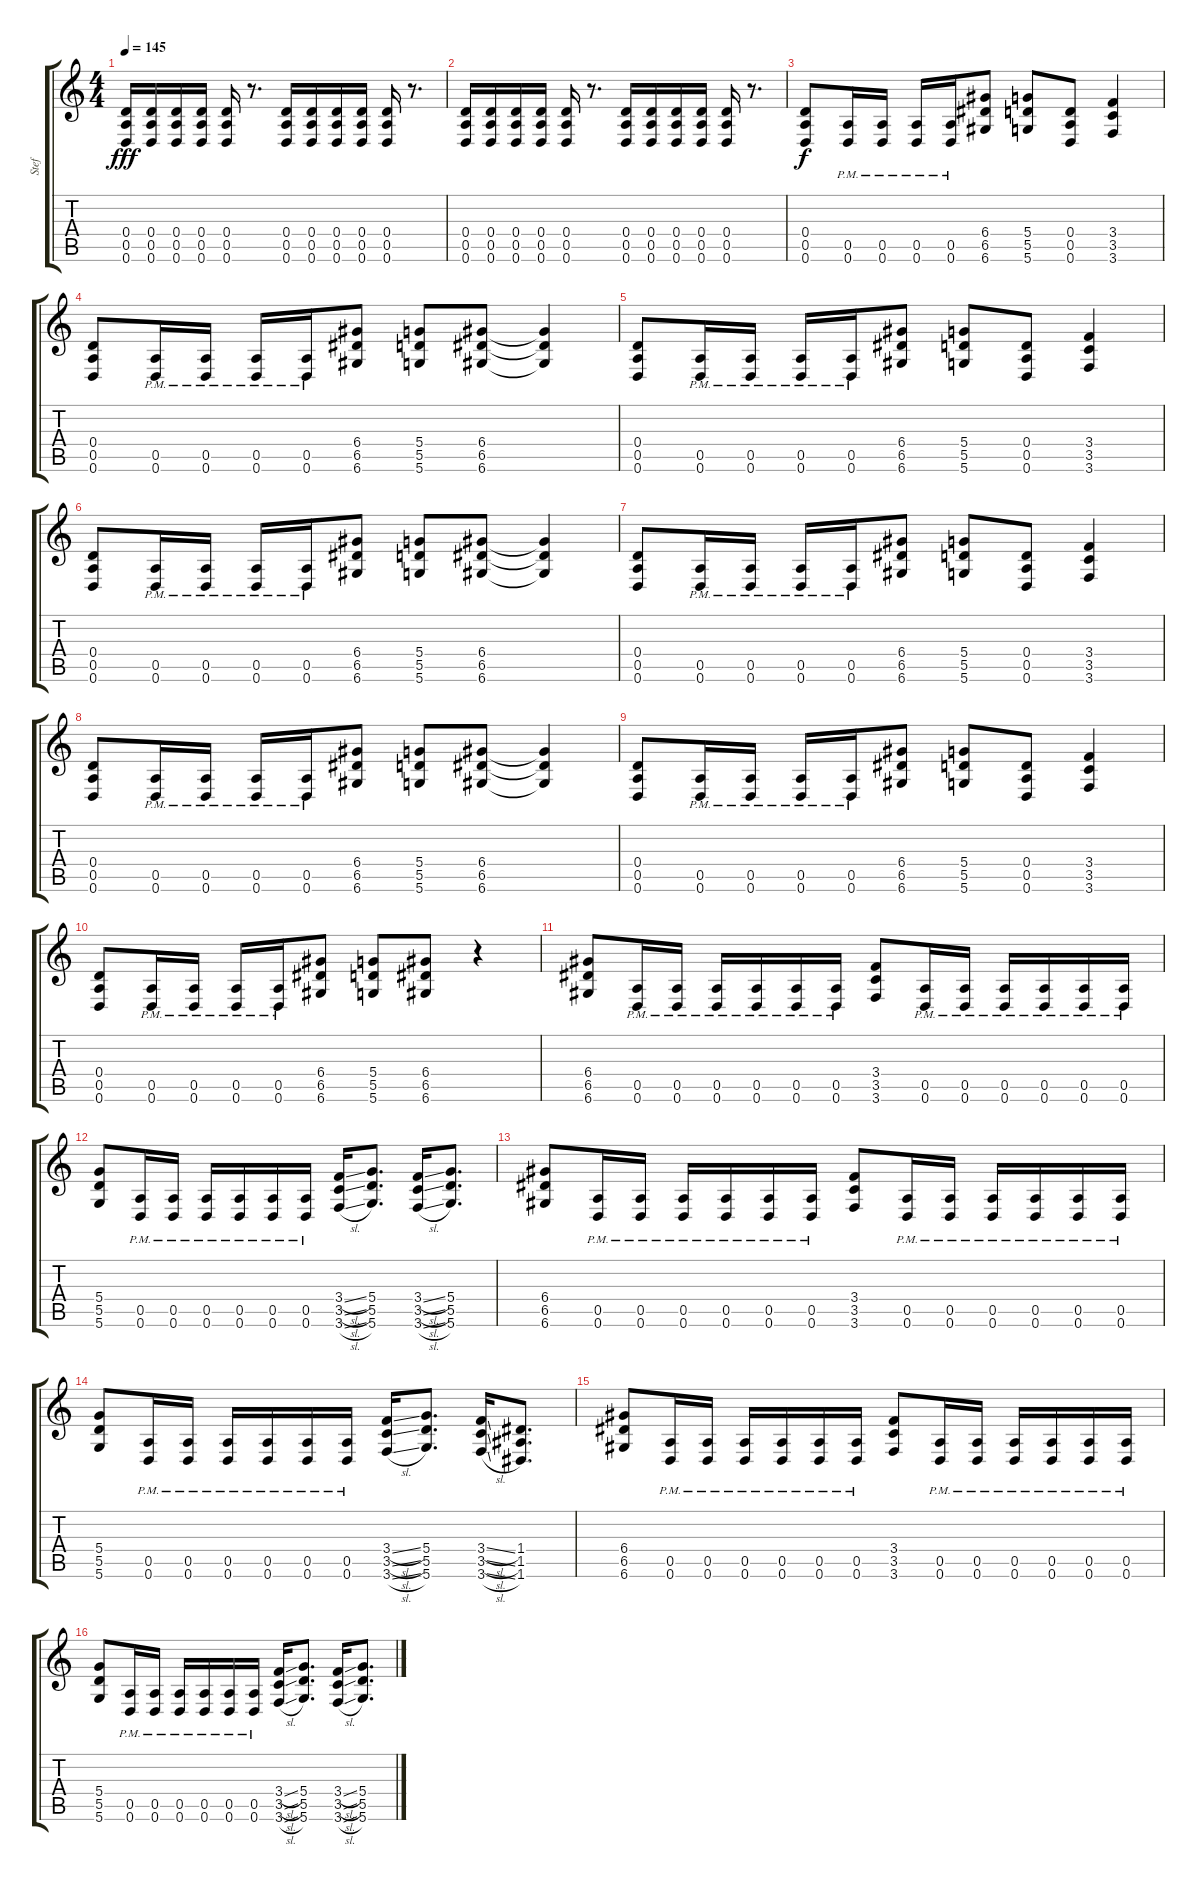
\track ("Stef" "Stef") {instrument distortionguitar}
\staff {score tabs}
\tuning (E4 B3 G3 D3 A2 D2) {hide}
\ts (4 4)
\tempo 145
\clef g2
\ks c
(0.4 0.5 0.6).16{dy fff} (0.4 0.5 0.6).16 (0.4 0.5 0.6).16 (0.4 0.5 0.6).16 (0.4 0.5 0.6).16 r.8{d} (0.4 0.5 0.6).16 (0.4 0.5 0.6).16 (0.4 0.5 0.6).16 (0.4 0.5 0.6).16 (0.4 0.5 0.6).16 r.8{d} |
(0.4 0.5 0.6).16 (0.4 0.5 0.6).16 (0.4 0.5 0.6).16 (0.4 0.5 0.6).16 (0.4 0.5 0.6).16 r.8{d} (0.4 0.5 0.6).16 (0.4 0.5 0.6).16 (0.4 0.5 0.6).16 (0.4 0.5 0.6).16 (0.4 0.5 0.6).16 r.8{d} |
(0.4 0.5 0.6).8{dy f} (0.5{pm} 0.6{pm}).16 (0.5{pm} 0.6{pm}).16 (0.5{pm} 0.6{pm}).16 (0.5{pm} 0.6{pm}).16 (6.4 6.5 6.6).8 (5.4 5.5 5.6).8 (0.4 0.5 0.6).8 (3.4 3.5 3.6).4 |
(0.4 0.5 0.6).8 (0.5{pm} 0.6{pm}).16 (0.5{pm} 0.6{pm}).16 (0.5{pm} 0.6{pm}).16 (0.5{pm} 0.6{pm}).16 (6.4 6.5 6.6).8 (5.4 5.5 5.6).8 (6.4 6.5 6.6).8 (6.4{t} 6.5{t} 6.6{t}).4 |
(0.4 0.5 0.6).8 (0.5{pm} 0.6{pm}).16 (0.5{pm} 0.6{pm}).16 (0.5{pm} 0.6{pm}).16 (0.5{pm} 0.6{pm}).16 (6.4 6.5 6.6).8 (5.4 5.5 5.6).8 (0.4 0.5 0.6).8 (3.4 3.5 3.6).4 |
(0.4 0.5 0.6).8 (0.5{pm} 0.6{pm}).16 (0.5{pm} 0.6{pm}).16 (0.5{pm} 0.6{pm}).16 (0.5{pm} 0.6{pm}).16 (6.4 6.5 6.6).8 (5.4 5.5 5.6).8 (6.4 6.5 6.6).8 (6.4{t} 6.5{t} 6.6{t}).4 |
(0.4 0.5 0.6).8 (0.5{pm} 0.6{pm}).16 (0.5{pm} 0.6{pm}).16 (0.5{pm} 0.6{pm}).16 (0.5{pm} 0.6{pm}).16 (6.4 6.5 6.6).8 (5.4 5.5 5.6).8 (0.4 0.5 0.6).8 (3.4 3.5 3.6).4 |
(0.4 0.5 0.6).8 (0.5{pm} 0.6{pm}).16 (0.5{pm} 0.6{pm}).16 (0.5{pm} 0.6{pm}).16 (0.5{pm} 0.6{pm}).16 (6.4 6.5 6.6).8 (5.4 5.5 5.6).8 (6.4 6.5 6.6).8 (6.4{t} 6.5{t} 6.6{t}).4 |
(0.4 0.5 0.6).8 (0.5{pm} 0.6{pm}).16 (0.5{pm} 0.6{pm}).16 (0.5{pm} 0.6{pm}).16 (0.5{pm} 0.6{pm}).16 (6.4 6.5 6.6).8 (5.4 5.5 5.6).8 (0.4 0.5 0.6).8 (3.4 3.5 3.6).4 |
(0.4 0.5 0.6).8 (0.5{pm} 0.6{pm}).16 (0.5{pm} 0.6{pm}).16 (0.5{pm} 0.6{pm}).16 (0.5{pm} 0.6{pm}).16 (6.4 6.5 6.6).8 (5.4 5.5 5.6).8 (6.4 6.5 6.6).8 r.4 |
(6.4 6.5 6.6).8 (0.5{pm} 0.6{pm}).16 (0.5{pm} 0.6{pm}).16 (0.5{pm} 0.6{pm}).16 (0.5{pm} 0.6{pm}).16 (0.5{pm} 0.6{pm}).16 (0.5{pm} 0.6{pm}).16 (3.4 3.5 3.6).8 (0.5{pm} 0.6{pm}).16 (0.5{pm} 0.6{pm}).16 (0.5{pm} 0.6{pm}).16 (0.5{pm} 0.6{pm}).16 (0.5{pm} 0.6{pm}).16 (0.5{pm} 0.6{pm}).16 |
(5.4 5.5 5.6).8 (0.5{pm} 0.6{pm}).16 (0.5{pm} 0.6{pm}).16 (0.5{pm} 0.6{pm}).16 (0.5{pm} 0.6{pm}).16 (0.5{pm} 0.6{pm}).16 (0.5{pm} 0.6{pm}).16 (3.4{sl} 3.5{sl} 3.6{sl}).16 (5.4 5.5 5.6).8{d} (3.4{sl} 3.5{sl} 3.6{sl}).16 (5.4 5.5 5.6).8{d} |
(6.4 6.5 6.6).8 (0.5{pm} 0.6{pm}).16 (0.5{pm} 0.6{pm}).16 (0.5{pm} 0.6{pm}).16 (0.5{pm} 0.6{pm}).16 (0.5{pm} 0.6{pm}).16 (0.5{pm} 0.6{pm}).16 (3.4 3.5 3.6).8 (0.5{pm} 0.6{pm}).16 (0.5{pm} 0.6{pm}).16 (0.5{pm} 0.6{pm}).16 (0.5{pm} 0.6{pm}).16 (0.5{pm} 0.6{pm}).16 (0.5{pm} 0.6{pm}).16 |
(5.4 5.5 5.6).8 (0.5{pm} 0.6{pm}).16 (0.5{pm} 0.6{pm}).16 (0.5{pm} 0.6{pm}).16 (0.5{pm} 0.6{pm}).16 (0.5{pm} 0.6{pm}).16 (0.5{pm} 0.6{pm}).16 (3.4{sl} 3.5{sl} 3.6{sl}).16 (5.4 5.5 5.6).8{d} (3.4{sl} 3.5{sl} 3.6{sl}).16 (1.4 1.5 1.6).8{d} |
(6.4 6.5 6.6).8 (0.5{pm} 0.6{pm}).16 (0.5{pm} 0.6{pm}).16 (0.5{pm} 0.6{pm}).16 (0.5{pm} 0.6{pm}).16 (0.5{pm} 0.6{pm}).16 (0.5{pm} 0.6{pm}).16 (3.4 3.5 3.6).8 (0.5{pm} 0.6{pm}).16 (0.5{pm} 0.6{pm}).16 (0.5{pm} 0.6{pm}).16 (0.5{pm} 0.6{pm}).16 (0.5{pm} 0.6{pm}).16 (0.5{pm} 0.6{pm}).16 |
(5.4 5.5 5.6).8 (0.5{pm} 0.6{pm}).16 (0.5{pm} 0.6{pm}).16 (0.5{pm} 0.6{pm}).16 (0.5{pm} 0.6{pm}).16 (0.5{pm} 0.6{pm}).16 (0.5{pm} 0.6{pm}).16 (3.4{sl} 3.5{sl} 3.6{sl}).16 (5.4 5.5 5.6).8{d} (3.4{sl} 3.5{sl} 3.6{sl}).16 (5.4 5.5 5.6).8{d}
